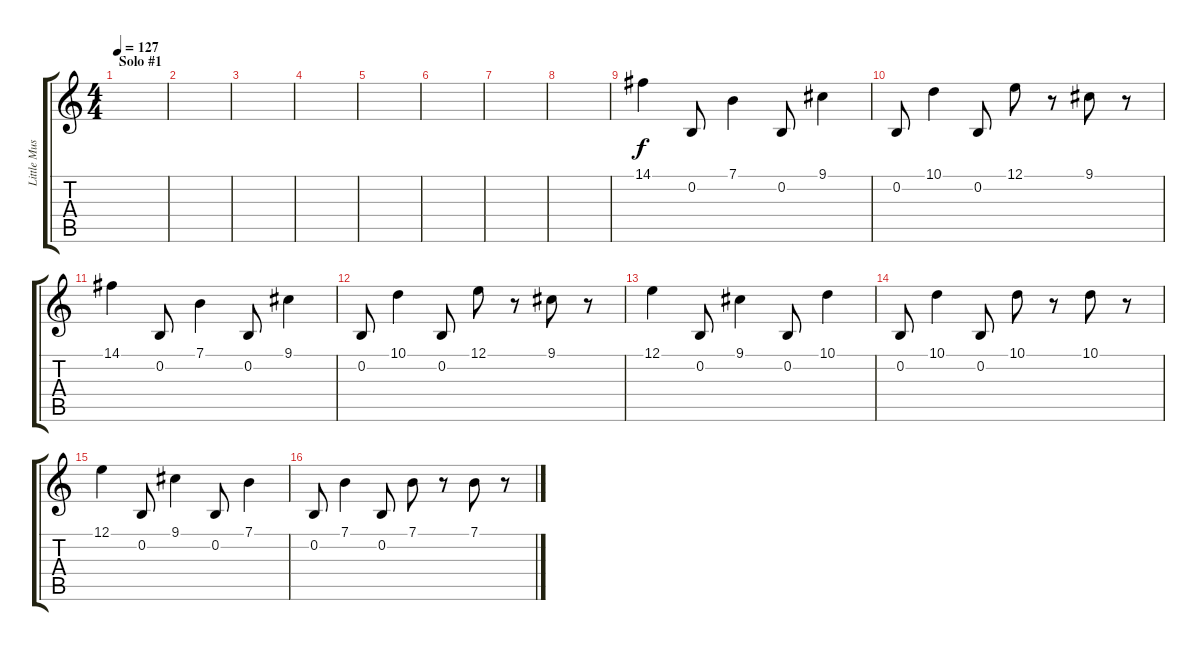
\track ("Little Music Box :-))" "Little Mus") {instrument musicbox}
\staff {score tabs}
\tuning (E4 B3 G3 D3 A2 E2) {hide}
\ts (4 4)
\section ("" "Solo #1")
\tempo 127
\clef g2
\ks c
|
|
|
|
|
|
|
|
14.1.4 0.2.8 7.1.4 0.2.8 9.1.4 |
0.2.8 10.1.4 0.2.8 12.1.8 r.8 9.1.8 r.8 |
14.1.4 0.2.8 7.1.4 0.2.8 9.1.4 |
0.2.8 10.1.4 0.2.8 12.1.8 r.8 9.1.8 r.8 |
12.1.4 0.2.8 9.1.4 0.2.8 10.1.4 |
0.2.8 10.1.4 0.2.8 10.1.8 r.8 10.1.8 r.8 |
12.1.4 0.2.8 9.1.4 0.2.8 7.1.4 |
0.2.8 7.1.4 0.2.8 7.1.8 r.8 7.1.8 r.8
